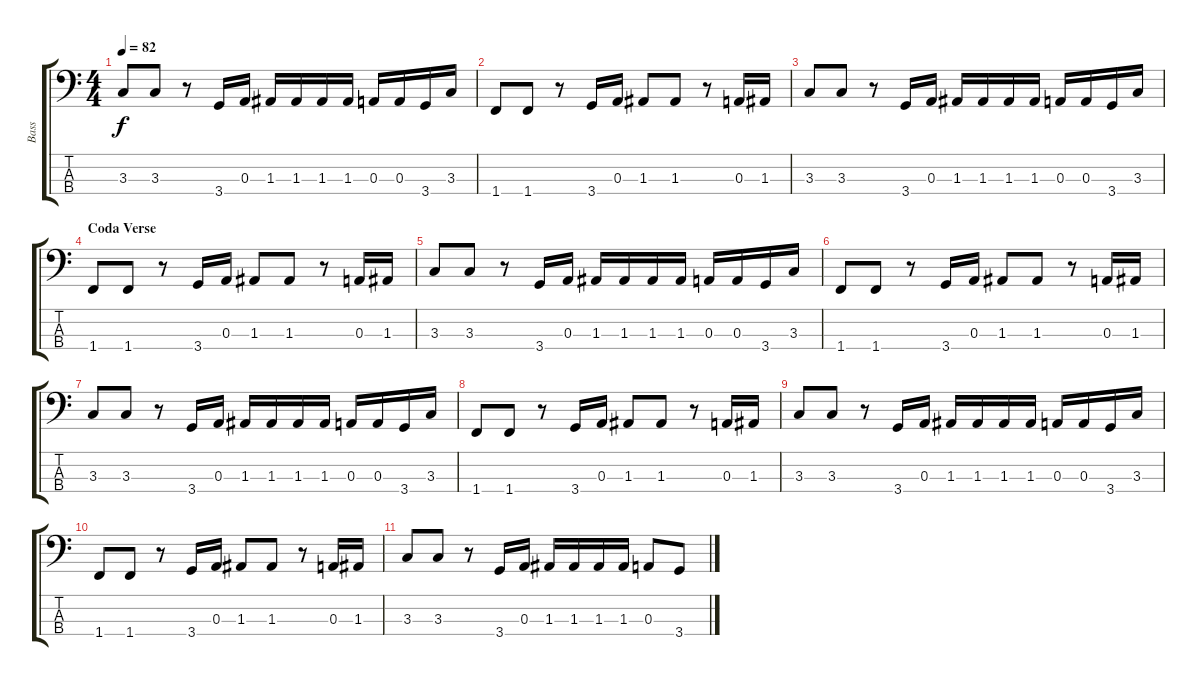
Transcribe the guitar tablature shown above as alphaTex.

\track ("Bass" "Bass") {instrument electricbassfinger}
\staff {score tabs}
\tuning (G2 D2 A1 E1) {hide}
\ts (4 4)
\tempo 82
\clef f4
\ks c
3.3.8{dy f} 3.3.8 r.8 3.4.16 0.3.16 1.3.16 1.3.16 1.3.16 1.3.16 0.3.16 0.3.16 3.4.16 3.3.16 |
1.4.8 1.4.8 r.8 3.4.16 0.3.16 1.3.8 1.3.8 r.8 0.3.16 1.3.16 |
3.3.8 3.3.8 r.8 3.4.16 0.3.16 1.3.16 1.3.16 1.3.16 1.3.16 0.3.16 0.3.16 3.4.16 3.3.16 |
\section ("" "Coda Verse")
1.4.8 1.4.8 r.8 3.4.16 0.3.16 1.3.8 1.3.8 r.8 0.3.16 1.3.16 |
3.3.8 3.3.8 r.8 3.4.16 0.3.16 1.3.16 1.3.16 1.3.16 1.3.16 0.3.16 0.3.16 3.4.16 3.3.16 |
1.4.8 1.4.8 r.8 3.4.16 0.3.16 1.3.8 1.3.8 r.8 0.3.16 1.3.16 |
3.3.8 3.3.8 r.8 3.4.16 0.3.16 1.3.16{volume 0 instrument electricbassfinger} 1.3.16 1.3.16 1.3.16 0.3.16 0.3.16 3.4.16 3.3.16 |
1.4.8 1.4.8 r.8 3.4.16 0.3.16 1.3.8 1.3.8 r.8 0.3.16 1.3.16 |
3.3.8 3.3.8 r.8 3.4.16 0.3.16 1.3.16 1.3.16 1.3.16 1.3.16 0.3.16 0.3.16 3.4.16 3.3.16 |
1.4.8 1.4.8 r.8 3.4.16 0.3.16 1.3.8 1.3.8 r.8 0.3.16 1.3.16 |
3.3.8 3.3.8 r.8 3.4.16 0.3.16 1.3.16 1.3.16 1.3.16 1.3.16 0.3.8 3.4.8
